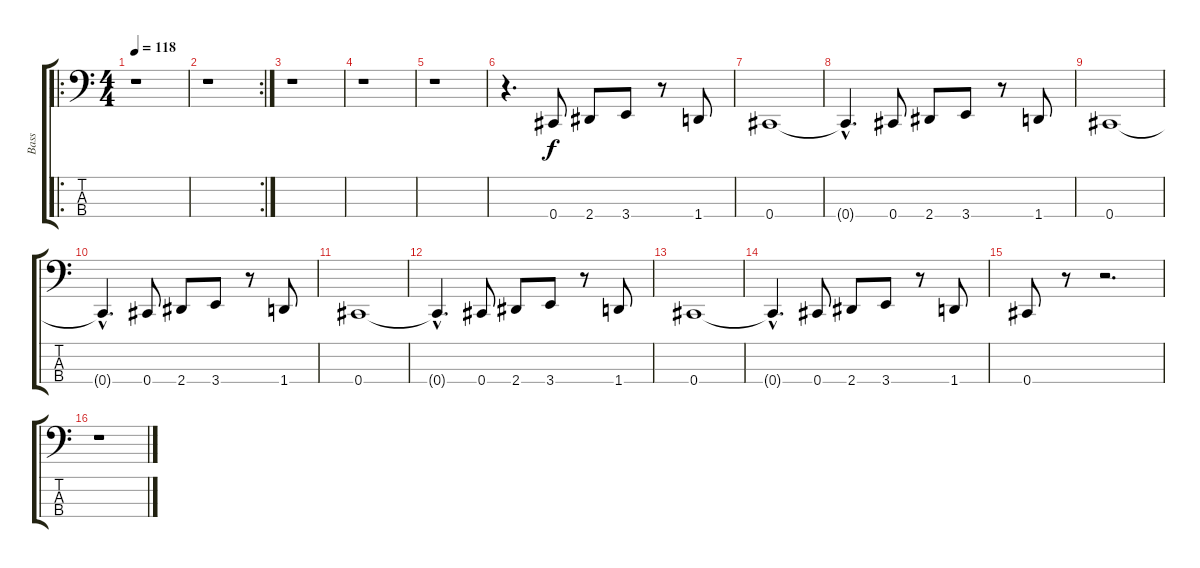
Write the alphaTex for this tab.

\track ("Bass" "Bass") {instrument electricbasspick}
\staff {score tabs}
\tuning (E2 B1 Gb1 Db1) {hide}
\ro
\ts (4 4)
\tempo 118
\clef f4
\ks c
r.1{dy f instrument electricbasspick} |
\rc 2
r.1 |
r.1 |
r.1 |
r.1 |
r.4{d} 0.4.8 2.4.8 3.4.8 r.8 1.4.8 |
0.4.1 |
0.4{hac t}.4{d} 0.4.8 2.4.8 3.4.8 r.8 1.4.8 |
0.4.1 |
0.4{hac t}.4{d} 0.4.8 2.4.8 3.4.8 r.8 1.4.8 |
0.4.1 |
0.4{hac t}.4{d} 0.4.8 2.4.8 3.4.8 r.8 1.4.8 |
0.4.1 |
0.4{hac t}.4{d} 0.4.8 2.4.8 3.4.8 r.8 1.4.8 |
0.4.8 r.8 r.2{d} |
r.1
